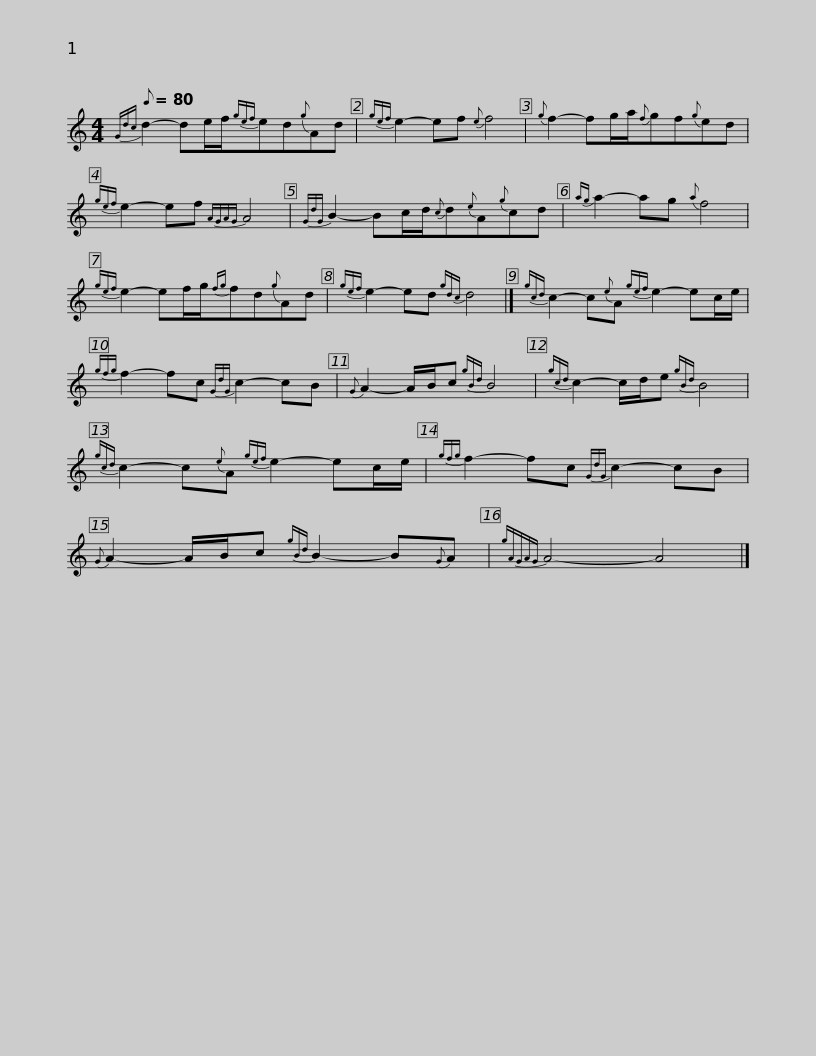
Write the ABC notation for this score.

X:1
L:1/8
Q:1/8=80
M:4/4
I:linebreak $
K:C
V:1 treble
V:1
{Gdc} d2- de/f/{gef}ed{g}Ad |{gef} e2- ef{e} f4 |{g} f2- fg/a/{f}gf{g}ed |${gef} e2- ef{AGAG} A4 |{GdG} B2- Bc/d/{c}d{e}A{g}cd | %5
{ag} a2- ag{a} f4 |${gef} e2- ef/g/{fg}fd{g}Ad |{gef} e2- ed{gdc} d4 |]{gcd} c2- c{e}A{gef} e2- ec/e/ |${gfg} f2- fc{GdG} c2- cB | %10
{G} A2- A/B/c{gBd} B4 |{gcd} c2- c/d/e{gBd} B4 |${gcd} c2- c{e}A{gef} e2- ec/e/ |{gfg} f2- fc{GdG} c2- cB |{G} A2- A/B/c{gBd} B2- B{G}A |$ %15
{gAGAG} A4- A4 |] %16
